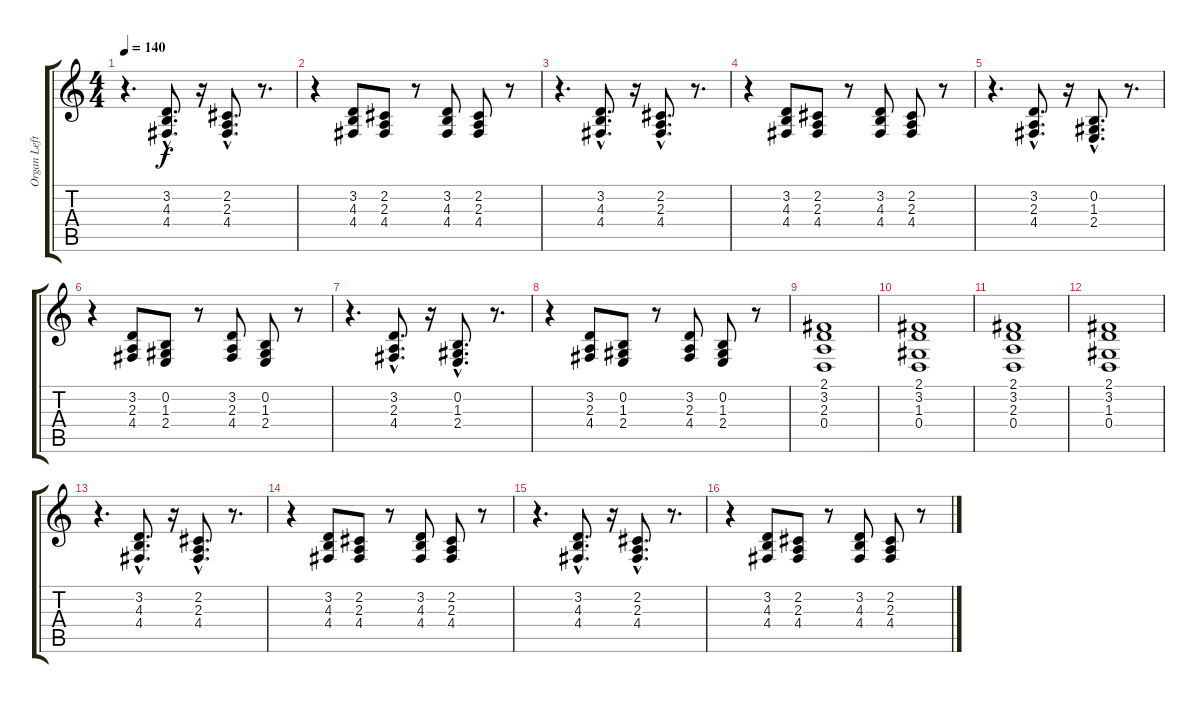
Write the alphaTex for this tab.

\track ("Organ Left" "Organ Left") {instrument drawbarorgan}
\staff {score tabs}
\tuning (E4 B3 G3 D3 A2 E2) {hide}
\ts (4 4)
\tempo 140
\clef g2
\ks c
r.4{d dy f instrument drawbarorgan} (3.2{hac} 4.3{hac} 4.4{hac}).8{d} r.16 (2.2{hac} 2.3{hac} 4.4{hac}).8{d} r.8{d} |
r.4 (3.2 4.3 4.4).8 (2.2 2.3 4.4).8 r.8 (3.2 4.3 4.4).8 (2.2 2.3 4.4).8 r.8 |
r.4{d} (3.2{hac} 4.3{hac} 4.4{hac}).8{d} r.16 (2.2{hac} 2.3{hac} 4.4{hac}).8{d} r.8{d} |
r.4 (3.2 4.3 4.4).8 (2.2 2.3 4.4).8 r.8 (3.2 4.3 4.4).8 (2.2 2.3 4.4).8 r.8 |
r.4{d} (3.2{hac} 2.3{hac} 4.4{hac}).8{d} r.16 (0.2{hac} 1.3{hac} 2.4{hac}).8{d} r.8{d} |
r.4 (3.2 2.3 4.4).8 (0.2 1.3 2.4).8 r.8 (3.2 2.3 4.4).8 (0.2 1.3 2.4).8 r.8 |
r.4{d} (3.2{hac} 2.3{hac} 4.4{hac}).8{d} r.16 (0.2{hac} 1.3{hac} 2.4{hac}).8{d} r.8{d} |
r.4 (3.2 2.3 4.4).8 (0.2 1.3 2.4).8 r.8 (3.2 2.3 4.4).8 (0.2 1.3 2.4).8 r.8 |
(2.1 3.2 2.3 0.4).1 |
(2.1 3.2 1.3 0.4).1 |
(2.1 3.2 2.3 0.4).1 |
(2.1 3.2 1.3 0.4).1 |
r.4{d} (3.2{hac} 4.3{hac} 4.4{hac}).8{d} r.16 (2.2{hac} 2.3{hac} 4.4{hac}).8{d} r.8{d} |
r.4 (3.2 4.3 4.4).8 (2.2 2.3 4.4).8 r.8 (3.2 4.3 4.4).8 (2.2 2.3 4.4).8 r.8 |
r.4{d} (3.2{hac} 4.3{hac} 4.4{hac}).8{d} r.16 (2.2{hac} 2.3{hac} 4.4{hac}).8{d} r.8{d} |
r.4 (3.2 4.3 4.4).8 (2.2 2.3 4.4).8 r.8 (3.2 4.3 4.4).8 (2.2 2.3 4.4).8 r.8
